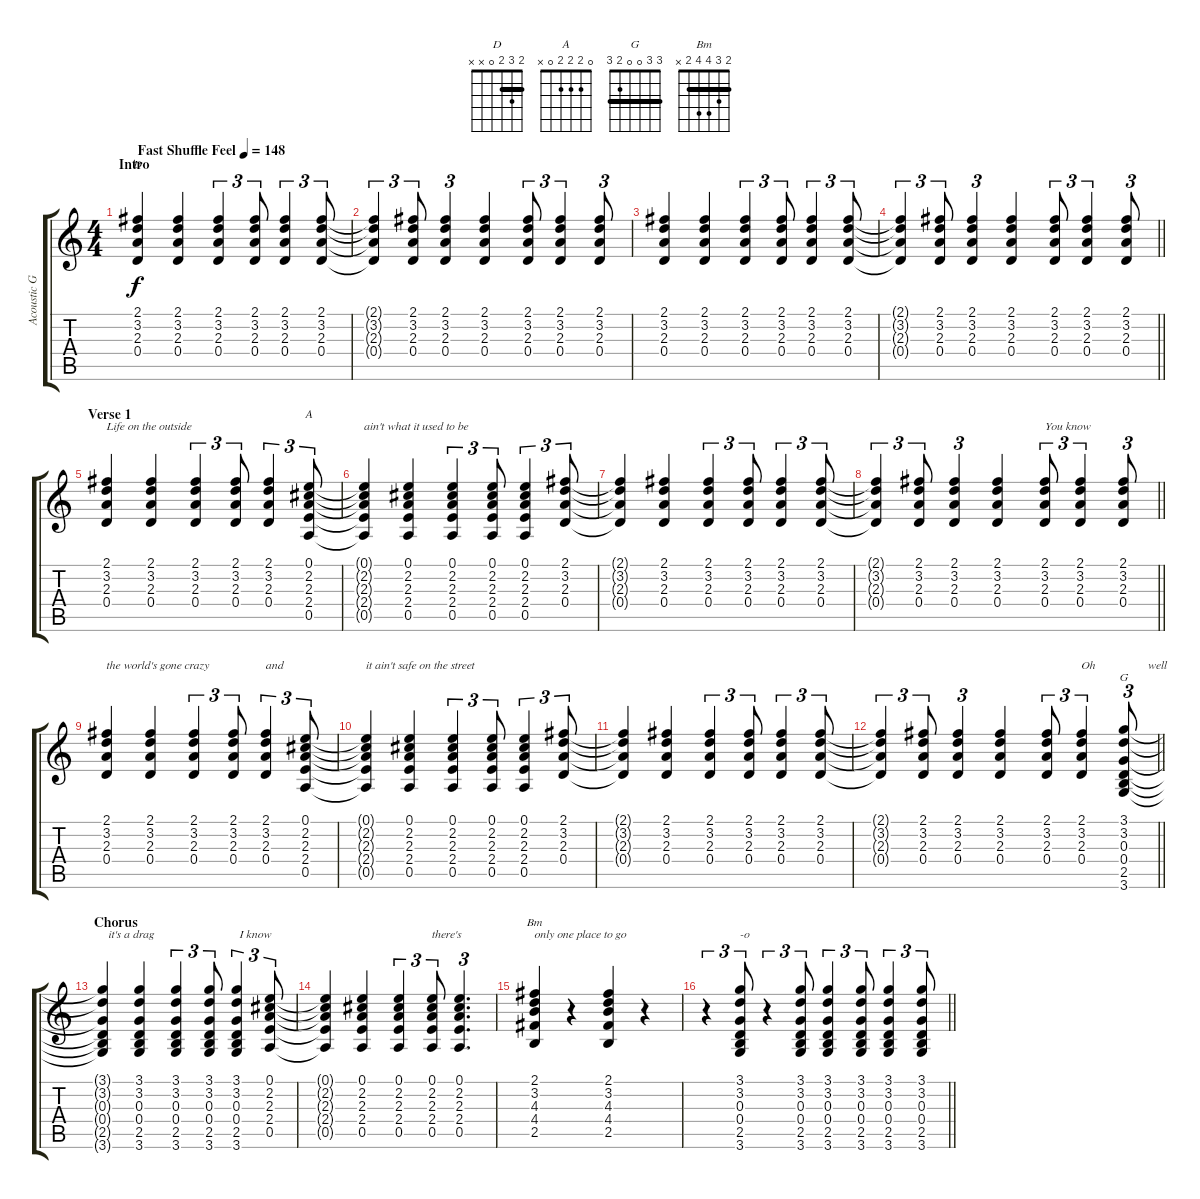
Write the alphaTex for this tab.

\track ("Acoustic Guitar" "Acoustic G") {instrument acousticguitarsteel}
\staff {score tabs}
\tuning (E4 B3 G3 D3 A2 E2) {hide}
\chord ("D" 2 3 2 0 x x) {barre 2}
\chord ("A" 0 2 2 2 0 x)
\chord ("G" 3 3 0 0 2 3) {barre 3}
\chord ("Bm" 2 3 4 4 2 x) {barre 2}
\ts (4 4)
\section ("" "Intro")
\tempo (148 "Fast Shuffle Feel")
\clef g2
\ks c
(2.1 3.2 2.3 0.4).4{ch "D" dy f instrument acousticguitarsteel} (2.1 3.2 2.3 0.4).4 (2.1 3.2 2.3 0.4).4{tu (3 2)} (2.1 3.2 2.3 0.4).8{tu (3 2)} (2.1 3.2 2.3 0.4).4{tu (3 2)} (2.1 3.2 2.3 0.4).8{tu (3 2)} |
(2.1{t} 3.2{t} 2.3{t} 0.4{t}).4{tu (3 2)} (2.1 3.2 2.3 0.4).8{tu (3 2)} (2.1 3.2 2.3 0.4).4{tu (3 2)} (2.1 3.2 2.3 0.4).4 (2.1 3.2 2.3 0.4).8{tu (3 2)} (2.1 3.2 2.3 0.4).4{tu (3 2)} (2.1 3.2 2.3 0.4).8{tu (3 2)} |
(2.1 3.2 2.3 0.4).4 (2.1 3.2 2.3 0.4).4 (2.1 3.2 2.3 0.4).4{tu (3 2)} (2.1 3.2 2.3 0.4).8{tu (3 2)} (2.1 3.2 2.3 0.4).4{tu (3 2)} (2.1 3.2 2.3 0.4).8{tu (3 2)} |
\barLineRight lightlight
(2.1{t} 3.2{t} 2.3{t} 0.4{t}).4{tu (3 2)} (2.1 3.2 2.3 0.4).8{tu (3 2)} (2.1 3.2 2.3 0.4).4{tu (3 2)} (2.1 3.2 2.3 0.4).4 (2.1 3.2 2.3 0.4).8{tu (3 2)} (2.1 3.2 2.3 0.4).4{tu (3 2)} (2.1 3.2 2.3 0.4).8{tu (3 2)} |
\section ("" "Verse 1")
(2.1 3.2 2.3 0.4).4{txt "Life on the outside"} (2.1 3.2 2.3 0.4).4 (2.1 3.2 2.3 0.4).4{tu (3 2)} (2.1 3.2 2.3 0.4).8{tu (3 2)} (2.1 3.2 2.3 0.4).4{tu (3 2)} (0.1 2.2 2.3 2.4 0.5).8{tu (3 2) ch "A"} |
(0.1{t} 2.2{t} 2.3{t} 2.4{t} 0.5{t}).4{txt "ain't what it used to be"} (0.1 2.2 2.3 2.4 0.5).4 (0.1 2.2 2.3 2.4 0.5).4{tu (3 2)} (0.1 2.2 2.3 2.4 0.5).8{tu (3 2)} (0.1 2.2 2.3 2.4 0.5).4{tu (3 2)} (2.1 3.2 2.3 0.4).8{tu (3 2)} |
(2.1{t} 3.2{t} 2.3{t} 0.4{t}).4 (2.1 3.2 2.3 0.4).4 (2.1 3.2 2.3 0.4).4{tu (3 2)} (2.1 3.2 2.3 0.4).8{tu (3 2)} (2.1 3.2 2.3 0.4).4{tu (3 2)} (2.1 3.2 2.3 0.4).8{tu (3 2)} |
\barLineRight lightlight
(2.1{t} 3.2{t} 2.3{t} 0.4{t}).4{tu (3 2)} (2.1 3.2 2.3 0.4).8{tu (3 2)} (2.1 3.2 2.3 0.4).4{tu (3 2)} (2.1 3.2 2.3 0.4).4 (2.1 3.2 2.3 0.4).8{tu (3 2) txt "You know "} (2.1 3.2 2.3 0.4).4{tu (3 2)} (2.1 3.2 2.3 0.4).8{tu (3 2)} |
(2.1 3.2 2.3 0.4).4{txt "the world's gone crazy"} (2.1 3.2 2.3 0.4).4 (2.1 3.2 2.3 0.4).4{tu (3 2)} (2.1 3.2 2.3 0.4).8{tu (3 2)} (2.1 3.2 2.3 0.4).4{tu (3 2) txt "and"} (0.1 2.2 2.3 2.4 0.5).8{tu (3 2)} |
(0.1{t} 2.2{t} 2.3{t} 2.4{t} 0.5{t}).4{txt "it ain't safe on the street"} (0.1 2.2 2.3 2.4 0.5).4 (0.1 2.2 2.3 2.4 0.5).4{tu (3 2)} (0.1 2.2 2.3 2.4 0.5).8{tu (3 2)} (0.1 2.2 2.3 2.4 0.5).4{tu (3 2)} (2.1 3.2 2.3 0.4).8{tu (3 2)} |
(2.1{t} 3.2{t} 2.3{t} 0.4{t}).4 (2.1 3.2 2.3 0.4).4 (2.1 3.2 2.3 0.4).4{tu (3 2)} (2.1 3.2 2.3 0.4).8{tu (3 2)} (2.1 3.2 2.3 0.4).4{tu (3 2)} (2.1 3.2 2.3 0.4).8{tu (3 2)} |
\barLineRight lightlight
(2.1{t} 3.2{t} 2.3{t} 0.4{t}).4{tu (3 2)} (2.1 3.2 2.3 0.4).8{tu (3 2)} (2.1 3.2 2.3 0.4).4{tu (3 2)} (2.1 3.2 2.3 0.4).4 (2.1 3.2 2.3 0.4).8{tu (3 2)} (2.1 3.2 2.3 0.4).4{tu (3 2) txt "Oh "} (3.1 3.2 0.3 0.4 2.5 3.6).8{tu (3 2) ch "G" txt "        well"} |
\section ("" "Chorus")
(3.1{t} 3.2{t} 0.3{t} 0.4{t} 2.5{t} 3.6{t}).4{txt "  it's a drag   "} (3.1 3.2 0.3 0.4 2.5 3.6).4 (3.1 3.2 0.3 0.4 2.5 3.6).4{tu (3 2)} (3.1 3.2 0.3 0.4 2.5 3.6).8{tu (3 2)} (3.1 3.2 0.3 0.4 2.5 3.6).4{tu (3 2) txt " I know"} (0.1 2.2 2.3 2.4 0.5).8{tu (3 2)} |
(0.1{t} 2.2{t} 2.3{t} 2.4{t} 0.5{t}).4 (0.1 2.2 2.3 2.4 0.5).4 (0.1 2.2 2.3 2.4 0.5).4{tu (3 2)} (0.1 2.2 2.3 2.4 0.5).8{tu (3 2) txt "there's"} (0.1 2.2 2.3 2.4 0.5).4{d tu (3 2)} |
(2.1 3.2 4.3 4.4 2.5).4{ch "Bm" txt "only one place to go"} r.4 (2.1 3.2 4.3 4.4 2.5).4 r.4 |
\barLineRight lightlight
r.4{tu (3 2)} (3.1 3.2 0.3 0.4 2.5 3.6).8{tu (3 2) txt "-o"} r.4{tu (3 2)} (3.1 3.2 0.3 0.4 2.5 3.6).8{tu (3 2)} (3.1 3.2 0.3 0.4 2.5 3.6).4{tu (3 2)} (3.1 3.2 0.3 0.4 2.5 3.6).8{tu (3 2)} (3.1 3.2 0.3 0.4 2.5 3.6).4{tu (3 2)} (3.1 3.2 0.3 0.4 2.5 3.6).8{tu (3 2)}
